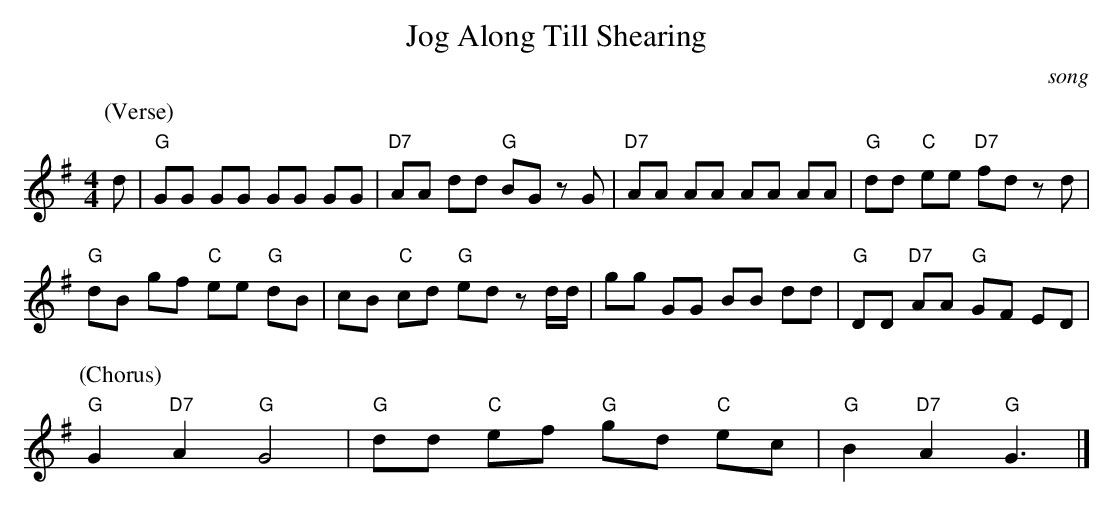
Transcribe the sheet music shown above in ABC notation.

X:1
T:Jog Along Till Shearing
M:4/4
L:1/8
O:song
K:Gmaj
P:(Verse)
d|"G"GG GG GG GG|"D7"AA dd "G"BG zG|"D7"AA AA AA AA|"G"dd "C"ee "D7"fd zd|
"G"dB gf "C"ee "G"dB|cB "C"cd "G"ed zd/2d/2|gg GG BB dd|"G"DD "D7"AA "G"GF ED|
P:(Chorus)
"G"G2"D7"A2 "G"G4|"G"dd "C"ef "G"gd "C"ec|"G"B2"D7"A2"G"G3|]
